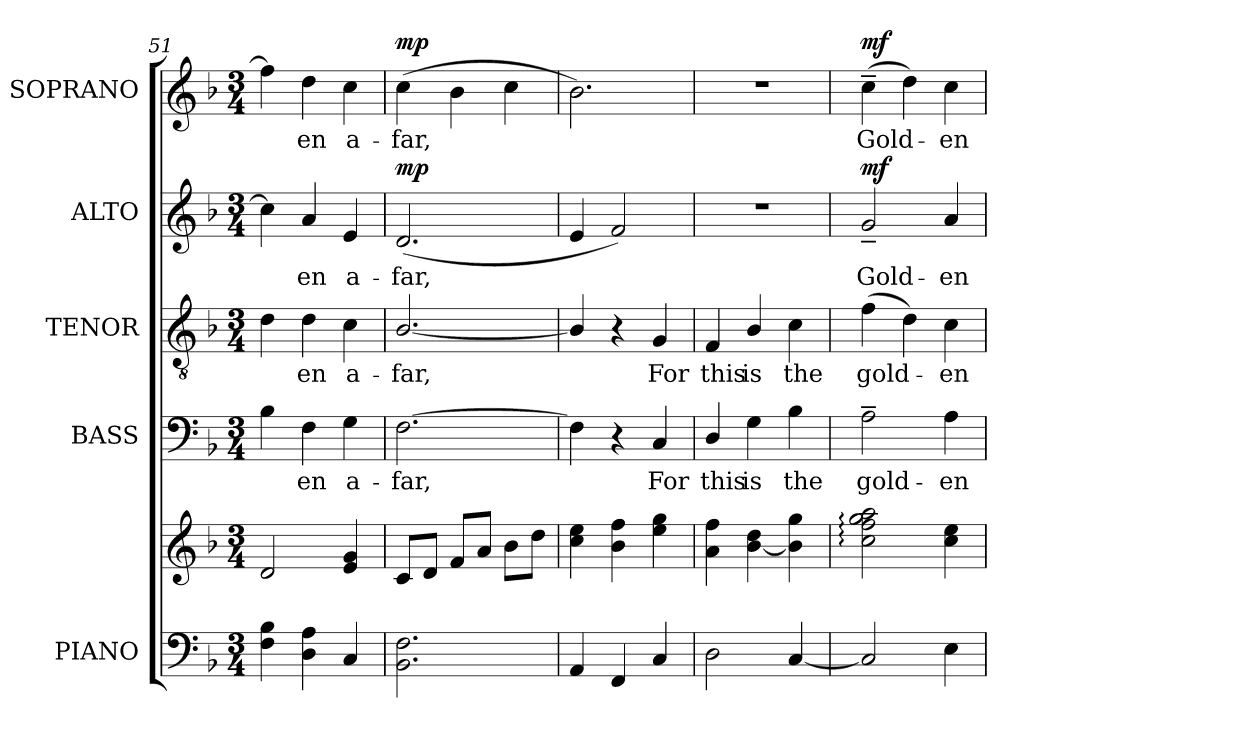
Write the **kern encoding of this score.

**kern	**kern	**kern	**text	**kern	**text	**kern	**text	**dynam	**kern	**text	**dynam
*part5	*part5	*part4	*part4	*part3	*part3	*part2	*part2	*part2	*part1	*part1	*part1
*staff6	*staff5	*staff4	*staff4	*staff3	*staff3	*staff2	*staff2	*staff2	*staff1	*staff1	*staff1
*I"PIANO	*	*I"BASS	*	*I"TENOR	*	*I"ALTO	*	*	*I"SOPRANO	*	*
*I'PNO.	*	*I'B.	*	*I'T.	*	*I'A.	*	*	*I'S.	*	*
*clefF4	*clefG2	*clefF4	*	*clefGv2	*	*clefG2	*	*	*clefG2	*	*
*	*	*	*	*ITrd7c12	*	*	*	*	*	*	*
*k[b-]	*k[b-]	*k[b-]	*	*k[b-]	*	*k[b-]	*	*	*k[b-]	*	*
*F:	*F:	*F:	*	*F:	*	*F:	*	*	*F:	*	*
*M3/4	*M3/4	*M3/4	*	*M3/4	*	*M3/4	*	*	*M3/4	*	*
=51	=51	=51	=51	=51	=51	=51	=51	=51	=51	=51	=51
4Fi\ 4B-i	2di/	4B-i\	.	4Di\	.	4cci\]	.	.	4ffi\]	.	.
!	!	!	!LO:LY:b:color=#000000	!	!	!	!	!	!	!	!
!	!	!	!	!	!LO:LY:b:color=#000000	!	!	!	!	!	!
!	!	!	!	!	!	!	!LO:LY:b:color=#000000	!	!	!	!
!	!	!	!	!	!	!	!	!	!	!LO:LY:b:color=#000000	!
4Di\ 4Ai	.	4Fi\	-en	4Di\	-en	4ai/	-en	.	4ddi\	-en	.
!	!	!	!LO:LY:b:color=#000000	!	!	!	!	!	!	!	!
!	!	!	!	!	!LO:LY:b:color=#000000	!	!	!	!	!	!
!	!	!	!	!	!	!	!LO:LY:b:color=#000000	!	!	!	!
!	!	!	!	!	!	!	!	!	!	!LO:LY:b:color=#000000	!
4Ci/	4ei/ 4gi	4Gi\	a-	4Ci\	a-	4ei/	a-	.	4cci\	a-	.
=52	=52	=52	=52	=52	=52	=52	=52	=52	=52	=52	=52
!	!	!	!LO:LY:b:color=#000000	!	!	!	!	!	!	!	!
!	!	!	!	!	!LO:LY:b:color=#000000	!	!	!	!	!	!
!	!	!	!	!	!	!	!LO:LY:b:color=#000000	!	!	!	!
!	!	!	!	!	!	!	!	!	!	!LO:LY:b:color=#000000	!
2.BB-i\ 2.Fi	8ci/L	[2.Fi\	-far,	[2.BB-i/	-far,	(2.di/	-far,	mp	(4cci\	-far,	mp
.	8di/J	.	.	.	.	.	.	.	.	.	.
.	8fi/L	.	.	.	.	.	.	.	4b-i\	.	.
.	8ai/J	.	.	.	.	.	.	.	.	.	.
.	8b-i\L	.	.	.	.	.	.	.	4cci\	.	.
.	8ddi\J	.	.	.	.	.	.	.	.	.	.
=53	=53	=53	=53	=53	=53	=53	=53	=53	=53	=53	=53
4AAi/	4cci\ 4eei	4Fi\]	.	4BB-i/]	.	4ei/	.	.	2.b-i\)	.	.
4FFi/	4b-i\ 4ffi	4r	.	4r	.	2fi/)	.	.	.	.	.
!	!	!	!LO:LY:b:color=#000000	!	!	!	!	!	!	!	!
!	!	!	!	!	!LO:LY:b:color=#000000	!	!	!	!	!	!
4Ci/	4eei\ 4ggi	4Ci/	For	4GGi/	For	.	.	.	.	.	.
!!LO:PB:g=z
=54	=54	=54	=54	=54	=54	=54	=54	=54	=54	=54	=54
!	!	!	!LO:LY:b:color=#000000	!	!	!	!	!	!	!	!
!	!	!	!	!	!LO:LY:b:color=#000000	!LO:N:vis=1	!	!	!LO:N:vis=1	!	!
2Di\	4ai\ 4ffi	4Di/	this	4FFi/	this	2.r	.	.	2.r	.	.
!	!	!	!LO:LY:b:color=#000000	!	!	!	!	!	!	!	!
!	!	!	!	!	!LO:LY:b:color=#000000	!	!	!	!	!	!
.	[4b-i\ 4ddi	4Gi\	is	4BB-i/	is	.	.	.	.	.	.
!	!	!	!LO:LY:b:color=#000000	!	!	!	!	!	!	!	!
!	!	!	!	!	!LO:LY:b:color=#000000	!	!	!	!	!	!
[4Ci/	4b-i\] 4ggi	4B-i\	the	4Ci\	the	.	.	.	.	.	.
=55	=55	=55	=55	=55	=55	=55	=55	=55	=55	=55	=55
!	!	!	!LO:LY:b:color=#000000	!	!	!	!	!	!	!	!
!	!	!	!	!	!LO:LY:b:color=#000000	!	!	!	!	!	!
!	!	!	!	!	!	!	!LO:LY:b:color=#000000	!	!	!	!
!	!	!	!	!	!	!	!	!	!	!LO:LY:b:color=#000000	!
2Ci/]	2cci\: 2ffi: 2ggi: 2aai:	2A~i\	gold-	(4Fi\	gold-	2g~i/	Gold-	mf	(4cc~i\	Gold-	mf
.	.	.	.	4Di\)	.	.	.	.	4ddi\)	.	.
!	!	!	!LO:LY:b:color=#000000	!	!	!	!	!	!	!	!
!	!	!	!	!	!LO:LY:b:color=#000000	!	!	!	!	!	!
!	!	!	!	!	!	!	!LO:LY:b:color=#000000	!	!	!	!
!	!	!	!	!	!	!	!	!	!	!LO:LY:b:color=#000000	!
4Ei\	4cci\ 4eei	4Ai\	-en	4Ci\	-en	4ai/	-en	.	4cci\	-en	.
=	=	=	=	=	=	=	=	=	=	=	=
*-	*-	*-	*-	*-	*-	*-	*-	*-	*-	*-	*-
